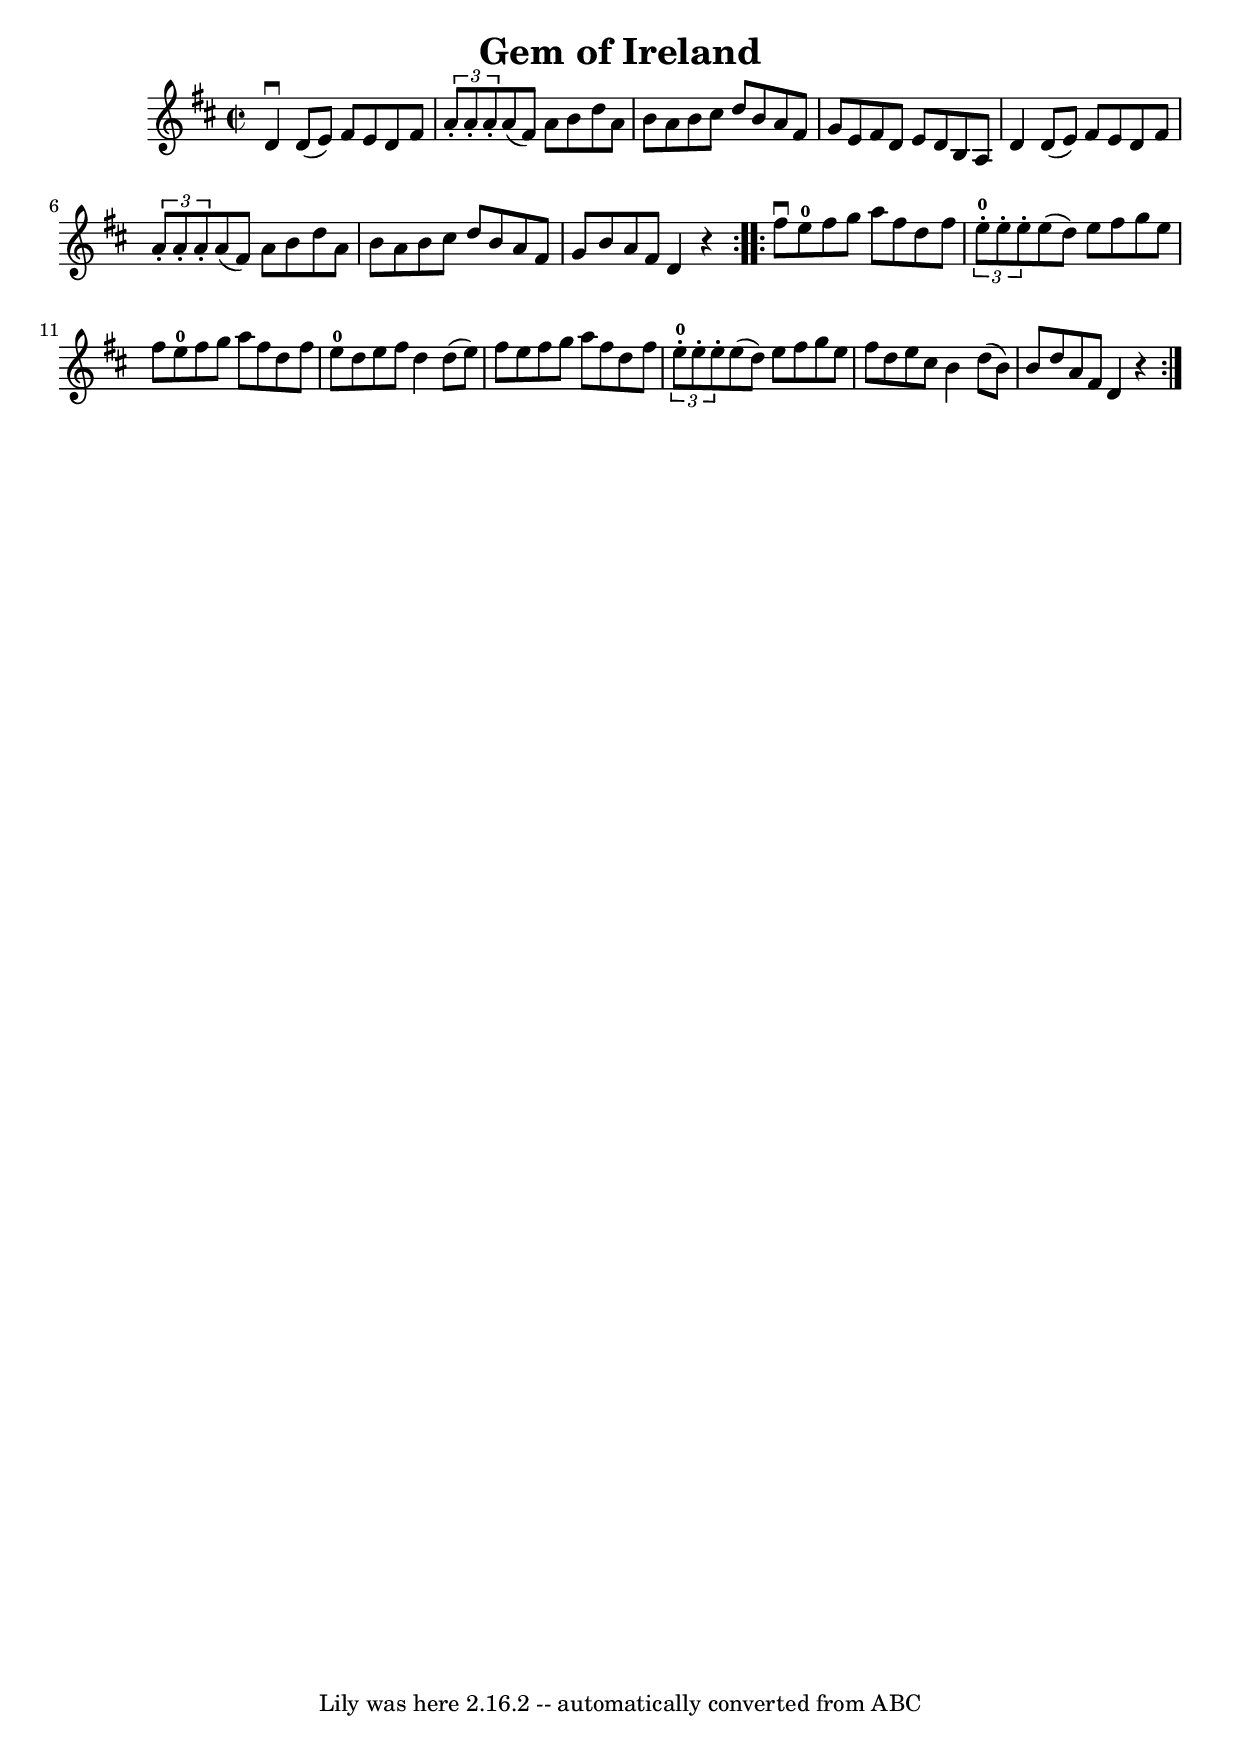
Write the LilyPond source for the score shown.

\version "2.7.40"
\include "Mammoth.ily"
\header {
	%% book = "Ryan's Mammoth Collection"
	crossRefNumber = "1"
	footnotes = "\\\\299"
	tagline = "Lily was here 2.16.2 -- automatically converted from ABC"
	title = "Gem of Ireland"
}
voicedefault =  {


\repeat volta 2 {
\override Staff.TimeSignature #'style = #'C
 \time 2/2 
\key d \major d'4^\downbow d'8 (e'8) fis'8 e'8    
d'8 fis'8    |
   \times 2/3 { a'8 -. a'8 -. a'8 -. } a'8 (
fis'8) a'8 b'8 d''8 a'8    |
 b'8 a'8 b'8 cis''8 
 d''8 b'8 a'8 fis'8    |
 g'8 e'8 fis'8 d'8 e'8  
 d'8 b8 a8    |
 d'4 d'8 (e'8) fis'8 e'8 d'8  
 fis'8    |
   \times 2/3 { a'8 -. a'8 -. a'8 -. } a'8 (fis'8 
) a'8 b'8 d''8 a'8    |
 b'8 a'8 b'8 cis''8    
d''8 b'8 a'8 fis'8    |
 g'8 b'8 a'8 fis'8 d'4    
r4   } \repeat volta 2 { fis''8^\downbow e''8-0 fis''8 g''8    
a''8 fis''8 d''8 fis''8    |
   \times 2/3 { e''8-0-.   
e''8 -. e''8 -. } e''8 (d''8) e''8 fis''8 g''8 e''8    
|
 fis''8 e''8-0 fis''8 g''8 a''8 fis''8 d''8    
fis''8    |
 e''8-0 d''8 e''8 fis''8 d''4 d''8 (
e''8)   |
 fis''8 e''8 fis''8 g''8 a''8 fis''8    
d''8 fis''8    |
   \times 2/3 { e''8-0-. e''8 -. e''8 -. } 
 e''8 (d''8) e''8 fis''8 g''8 e''8    |
 fis''8    
d''8 e''8 cis''8 b'4 d''8 (b'8)   |
 b'8 d''8    
a'8 fis'8 d'4    r4   }   
}

\score{
    <<

	\context Staff="default"
	{
	    \voicedefault 
	}

    >>
	\layout {
	}
	\midi {}
}
